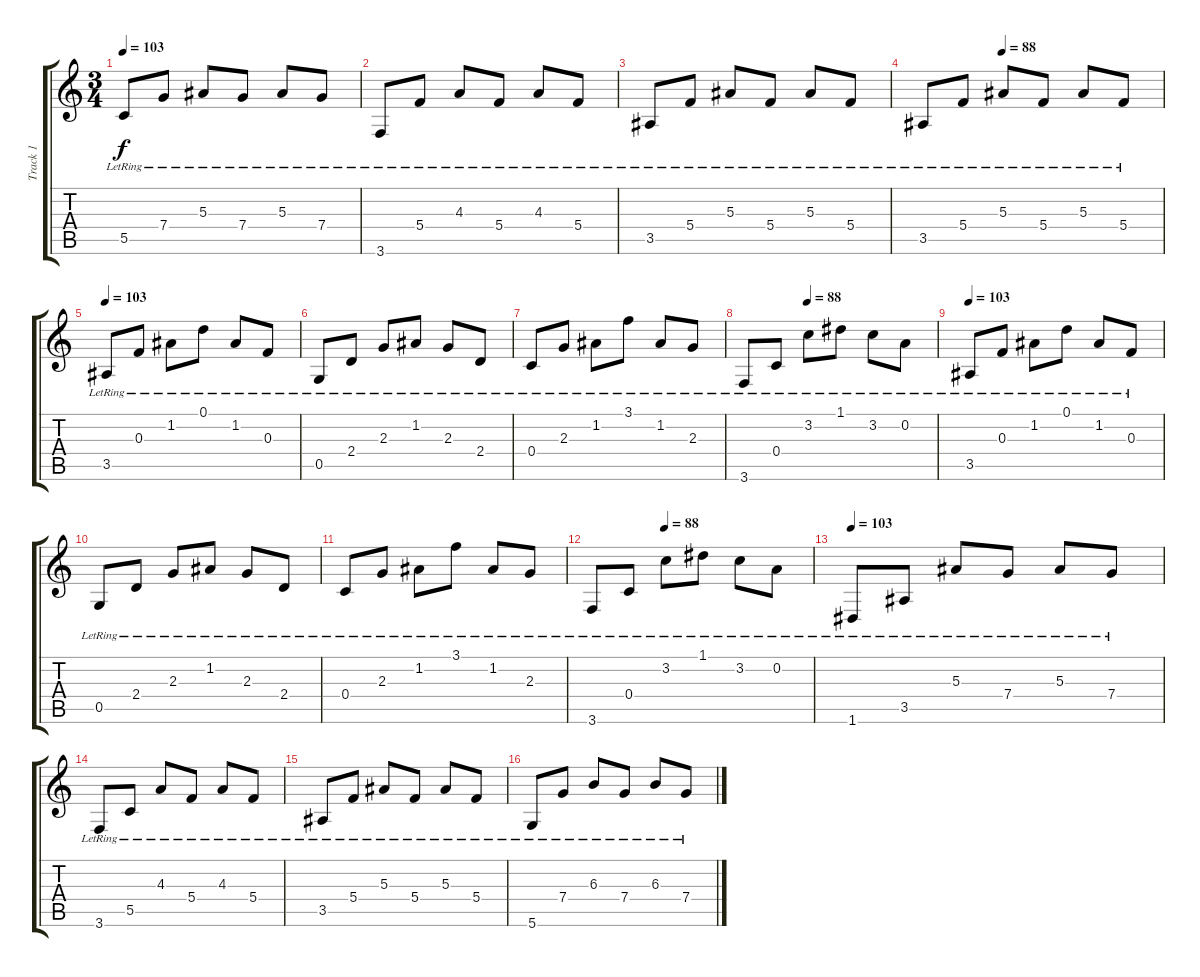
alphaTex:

\track ("Track 1" "Track 1") {instrument acousticguitarsteel}
\staff {score tabs}
\tuning (D4 A3 F3 C3 G2 D2) {hide}
\ts (3 4)
\tempo 103
\clef g2
\ks c
5.5{lr}.8{dy f} 7.4{lr}.8 5.3{lr}.8 7.4{lr}.8 5.3{lr}.8 7.4{lr}.8 |
3.6{lr}.8 5.4{lr}.8 4.3{lr}.8 5.4{lr}.8 4.3{lr}.8 5.4{lr}.8 |
3.5{lr}.8 5.4{lr}.8 5.3{lr}.8 5.4{lr}.8 5.3{lr}.8 5.4{lr}.8 |
\tempo (88 0.3333333333333333)
3.5{lr}.8 5.4{lr}.8 5.3{lr}.8 5.4{lr}.8 5.3{lr}.8 5.4{lr}.8 |
\tempo 103
3.5{lr}.8 0.3{lr}.8 1.2{lr}.8 0.1{lr}.8 1.2{lr}.8 0.3{lr}.8 |
0.5{lr}.8 2.4{lr}.8 2.3{lr}.8 1.2{lr}.8 2.3{lr}.8 2.4{lr}.8 |
0.4{lr}.8 2.3{lr}.8 1.2{lr}.8 3.1{lr}.8 1.2{lr}.8 2.3{lr}.8 |
\tempo (88 0.3333333333333333)
3.6{lr}.8 0.4{lr}.8 3.2{lr}.8 1.1{lr}.8 3.2{lr}.8 0.2{lr}.8 |
\tempo 103
3.5{lr}.8 0.3{lr}.8 1.2{lr}.8 0.1{lr}.8 1.2{lr}.8 0.3{lr}.8 |
0.5{lr}.8 2.4{lr}.8 2.3{lr}.8 1.2{lr}.8 2.3{lr}.8 2.4{lr}.8 |
0.4{lr}.8 2.3{lr}.8 1.2{lr}.8 3.1{lr}.8 1.2{lr}.8 2.3{lr}.8 |
\tempo (88 0.3333333333333333)
3.6{lr}.8 0.4{lr}.8 3.2{lr}.8 1.1{lr}.8 3.2{lr}.8 0.2{lr}.8 |
\tempo 103
1.6{lr}.8 3.5{lr}.8 5.3{lr}.8 7.4{lr}.8 5.3{lr}.8 7.4{lr}.8 |
3.6{lr}.8 5.5{lr}.8 4.3{lr}.8 5.4{lr}.8 4.3{lr}.8 5.4{lr}.8 |
3.5{lr}.8 5.4{lr}.8 5.3{lr}.8 5.4{lr}.8 5.3{lr}.8 5.4{lr}.8 |
5.6{lr}.8 7.4{lr}.8 6.3{lr}.8 7.4{lr}.8 6.3{lr}.8 7.4{lr}.8
